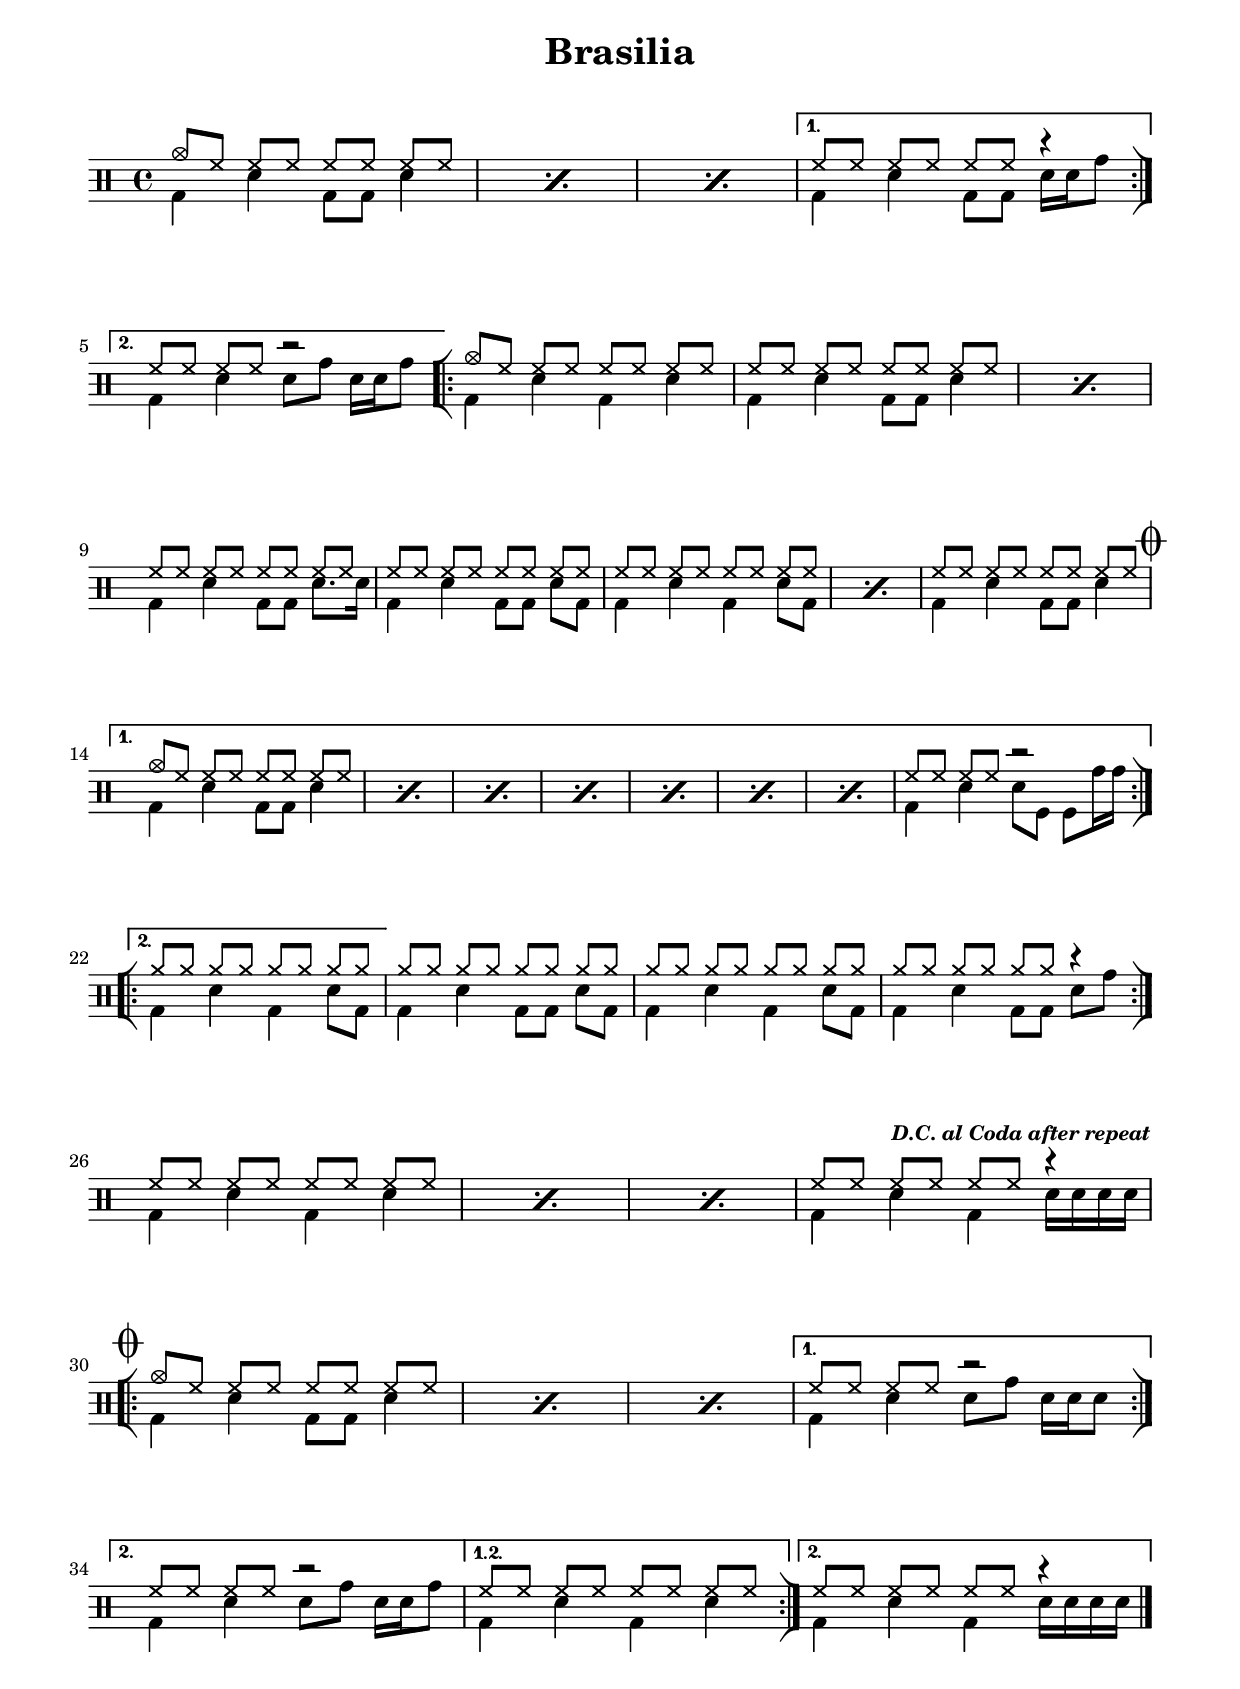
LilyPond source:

\version "2.24.1"

\header {
  title = "Brasilia"
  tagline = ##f
}

\paper {
  markup-system-spacing.basic-distance = 10
  top-margin = 0.5\cm
  left-margin = 1.5\cm
  right-margin = 1.5\cm
  bottom-margin = 1.5\cm
  ragged-right = ##f
  ragged-bottom = ##f
  ragged-last-bottom = ##f
}

up = \drummode {
  \override Rest.staff-position = 7
  \override MultiMeasureRest.staff-position = 0
  \override MultiMeasureRest.expand-limit = #3
  \compressEmptyMeasures

  \set Timing.beamExceptions = #'()

  \repeat volta 2 {
    \repeat percent 3 { cymc8 hh hh hh hh hh hh hh }
    { } % pour éviter que l'\alternative ne se rattache au \repeat percent (ancienne syntaxe)
    \alternative {
      \volta 1 { hh hh hh hh hh hh r4 \break }
      \volta 2 { hh8 hh hh hh r2 }
    }
  }
  \repeat volta 2 {
    cymc8 hh hh hh hh hh hh hh
    \repeat percent 2 { hh hh hh hh hh hh hh hh }
    hh hh hh hh hh hh hh hh
    hh hh hh hh hh hh hh hh
    \repeat percent 2 { hh hh hh hh hh hh hh hh }
    hh hh hh hh hh hh hh hh
  
    \codaMark 1
  
    \break
    \alternative {
      \volta 1 {
        \repeat percent 7 { cymc8 hh hh hh hh hh hh hh }
        hh hh hh hh r2
        \break
      }
      \volta 2 {
        \repeat volta 2 {
          \set Score.voltaSpannerDuration = #(ly:make-moment 1)
          cymr8 cymr cymr cymr cymr cymr cymr cymr
          cymr8 cymr cymr cymr cymr cymr cymr cymr
          cymr8 cymr cymr cymr cymr cymr cymr cymr
          cymr8 cymr cymr cymr cymr cymr r4
          \unset Score.voltaSpannerDuration
        }
      }
    }
  }
  
  \repeat percent 3 { hh8 hh hh hh hh hh hh hh }

  \startMeasureCount

  hh hh hh hh hh hh r4

  \textEndMark \markup { \small \bold \italic "D.C. al Coda after repeat"}

  \tweak break-visibility #end-of-line-invisible \codaMark 1

  \break

  \repeat volta 2 {
    \repeat percent 3 { cymc8 hh hh hh hh hh hh hh }
    \stopMeasureCount
    \alternative {
      \volta 1 {
        hh hh hh hh r2 \break
      }
      \volta 2 {
        \set Score.voltaSpannerDuration = #(ly:make-moment 1)
        hh8 hh hh hh r2
        hh8 hh hh hh hh hh hh hh
        hh hh hh hh hh hh r4
        \unset Score.voltaSpannerDuration
        \fine
      }
    }
  }
}

down = \drummode {
  \repeat volta 2 {
    \repeat percent 3 { bd4 sn bd8 bd sn4 }
    {}
    \alternative {
      \volta 1 { bd4 sn bd8 bd sn16 sn tomh8 }
      \volta 2 { bd4 sn sn8 tomh sn16 sn tomh8 }
    }
  }
  \repeat volta 2 {
    bd4 sn bd sn
    bd4 sn bd8 bd sn4
    s1
    bd4 sn bd8 bd sn8. sn16
    bd4 sn bd8 bd sn bd
    bd4 sn bd4 sn8 bd
    s1
    bd4 sn bd8 bd sn4
  
    bd sn bd8 bd sn4
    s1
    \alternative {
      \volta 1 {
        s1*5
        bd4 sn sn8 tomfl tomfl tomh16 tomh  
      }
      \volta 2 {
        bd4 sn bd sn8 bd
        bd4 sn bd8 bd sn bd
        bd4 sn bd sn8 bd
        bd4 sn bd8 bd sn tomh  
      }
    }
  }
  bd4 sn bd sn
  s1*2
  bd4 sn bd sn16 sn sn sn

  \repeat volta 2 {
    bd4 sn bd8 bd sn4
    s1*2
    bd4 sn sn8 tomh sn16 sn sn8
    bd4 sn sn8 tomh sn16 sn tomh8

    \alternative {
      \volta 1 { bd4 sn bd sn }
      \volta 2 {
        bd4 sn bd sn16 sn sn sn
      }
    }
  }
}



\score {
  \new DrumStaff
  <<
    \time 4/4
    \new DrumVoice { \voiceOne \up }
    \new DrumVoice { \voiceTwo \down }
  >>
  \layout {
    indent = 0
    \context {
      \Staff
      \consists Measure_counter_engraver
    }
    \context {
      \Score
      startRepeatBarType = "[|:"
      endRepeatBarType = ":|]"
      doubleRepeatBarType = ":|][|:"
      \override CodaMark.font-size = 5
    }
  }
}
